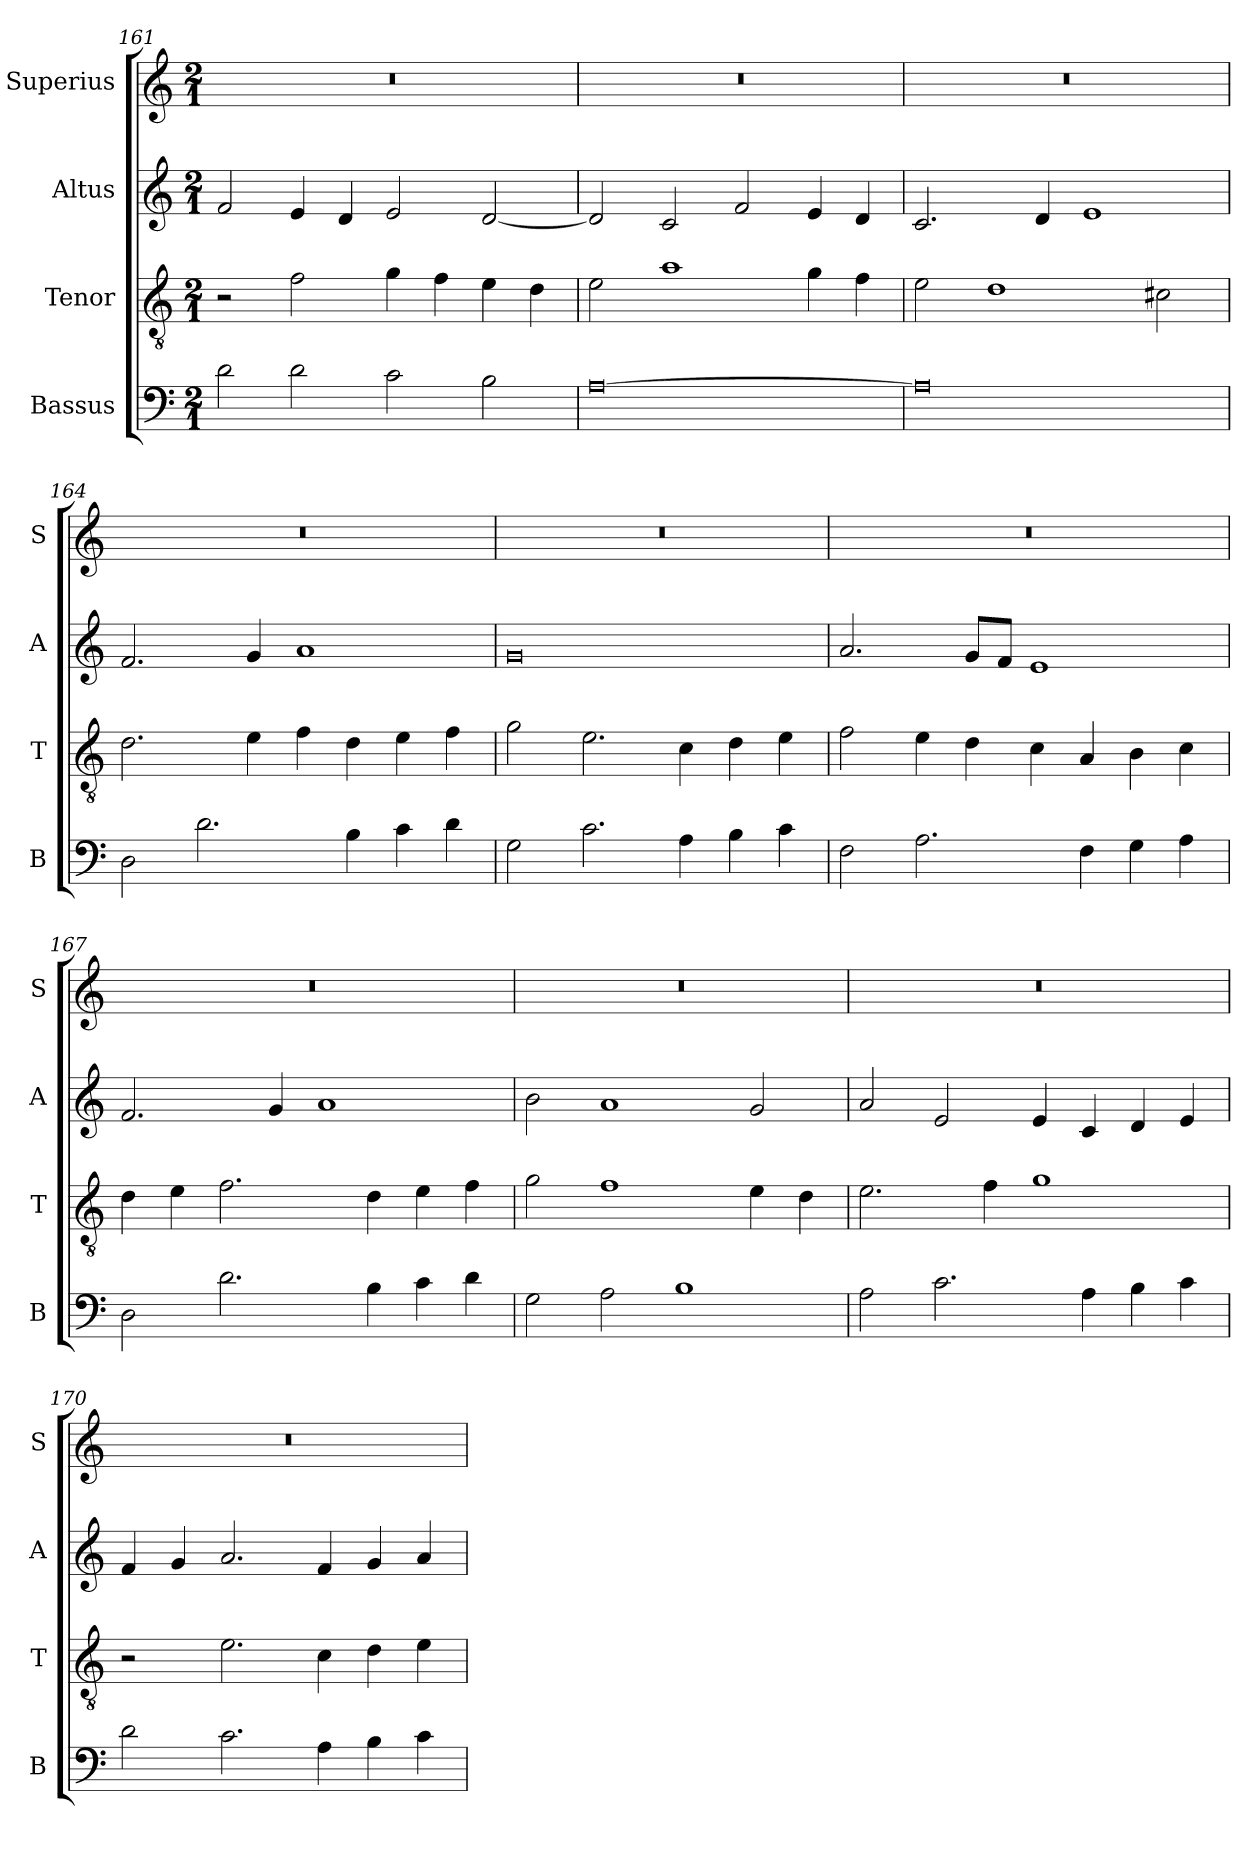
**kern	**kern	**kern	**kern
*part4	*part3	*part2	*part1
*staff4	*staff3	*staff2	*staff1
*I"Bassus	*I"Tenor	*I"Altus	*I"Superius
*I'B	*I'T	*I'A	*I'S
*clefF4	*clefGv2	*clefG2	*clefG2
*k[]	*k[]	*k[]	*k[]
*C:	*C:	*C:	*C:
*M2/1	*M2/1	*M2/1	*M2/1
=161	=161	=161	=161
2d	2r	2f	0r
2d	2f	4e	.
.	.	4d	.
2c	4g	2e	.
.	4f	.	.
2B	4e	[2d	.
.	4d	.	.
=162	=162	=162	=162
[0A	2e	2d]	0r
.	1a	2c	.
.	.	2f	.
.	4g	4e	.
.	4f	4d	.
=163	=163	=163	=163
0A]	2e	2.c	0r
.	1d	.	.
.	.	4d	.
.	.	1e	.
.	2c#X	.	.
=164	=164	=164	=164
2D	2.d	2.f	0r
2.d	.	.	.
.	4e	4g	.
.	4f	1a	.
4B	4d	.	.
4c	4e	.	.
4d	4f	.	.
=165	=165	=165	=165
2G	2g	0g	0r
2.c	2.e	.	.
4A	4c	.	.
4B	4d	.	.
4c	4e	.	.
=166	=166	=166	=166
2F	2f	2.a	0r
2.A	4e	.	.
.	4d	8gL	.
.	.	8fJ	.
.	4c	1e	.
4F	4A	.	.
4G	4B	.	.
4A	4c	.	.
=167	=167	=167	=167
2D	4d	2.f	0r
.	4e	.	.
2.d	2.f	.	.
.	.	4g	.
.	.	1a	.
4B	4d	.	.
4c	4e	.	.
4d	4f	.	.
=168	=168	=168	=168
2G	2g	2b	0r
2A	1f	1a	.
1B	.	.	.
.	4e	2g	.
.	4d	.	.
=169	=169	=169	=169
2A	2.e	2a	0r
2.c	.	2e	.
.	4f	.	.
.	1g	4e	.
4A	.	4c	.
4B	.	4d	.
4c	.	4e	.
=170	=170	=170	=170
2d	2r	4f	0r
.	.	4g	.
2.c	2.e	2.a	.
4A	4c	4f	.
4B	4d	4g	.
4c	4e	4a	.
=	=	=	=
*-	*-	*-	*-
